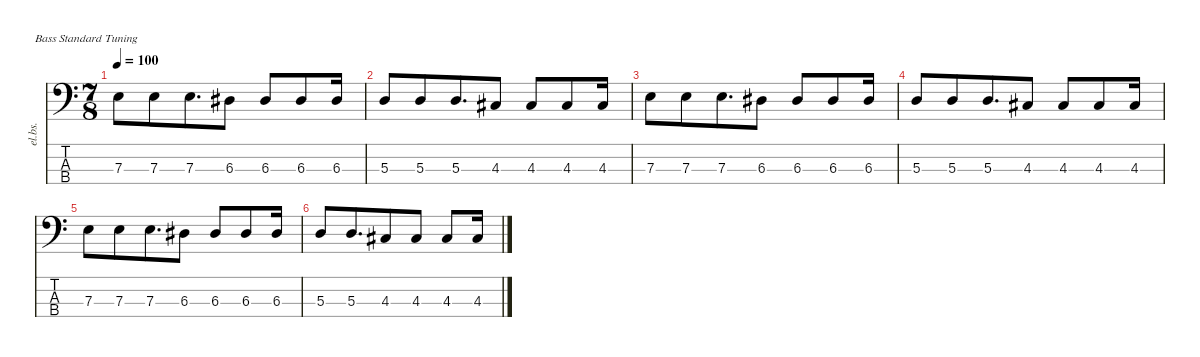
\defaultSystemsLayout 4
\hideDynamics
\bracketExtendMode nobrackets
\otherSystemsTrackNameOrientation horizontal
\track ("Electric Bass" "el.bs.") {instrument electricbassfinger}
\staff {score tabs}
\tuning (G2 D2 A1 E1)
\ts (7 8)
\tempo 100
\clef f4
\ks c
7.3.8{dy mf beam Down} 7.3.8{beam Down} 7.3.8{d beam Down} 6.3{acc #}.8{beam Up} 6.3{acc #}.8{beam Up} 6.3{acc #}.8{beam Up} 6.3{acc #}.16{beam Up} |
5.3.8{beam Up} 5.3.8{beam Up} 5.3.8{d beam Up} 4.3{acc #}.8{beam Up} 4.3{acc #}.8{beam Up} 4.3{acc #}.8{beam Up} 4.3{acc #}.16{beam Up} |
7.3.8{beam Down} 7.3.8{beam Down} 7.3.8{d beam Down} 6.3{acc #}.8{beam Up} 6.3{acc #}.8{beam Up} 6.3{acc #}.8{beam Up} 6.3{acc #}.16{beam Up} |
5.3.8{beam Up} 5.3.8{beam Up} 5.3.8{d beam Up} 4.3{acc #}.8{beam Up} 4.3{acc #}.8{beam Up} 4.3{acc #}.8{beam Up} 4.3{acc #}.16{beam Up} |
7.3.8{beam Down} 7.3.8{beam Down} 7.3.8{d beam Down} 6.3{acc #}.8{beam Up} 6.3{acc #}.8{beam Up} 6.3{acc #}.8{beam Up} 6.3{acc #}.16{beam Up} |
5.3.8{beam Up} 5.3.8{d beam Up} 4.3{acc #}.8{beam Up} 4.3{acc #}.8{beam Up} 4.3{acc #}.8{beam Up} 4.3{acc #}.16{beam Up}
